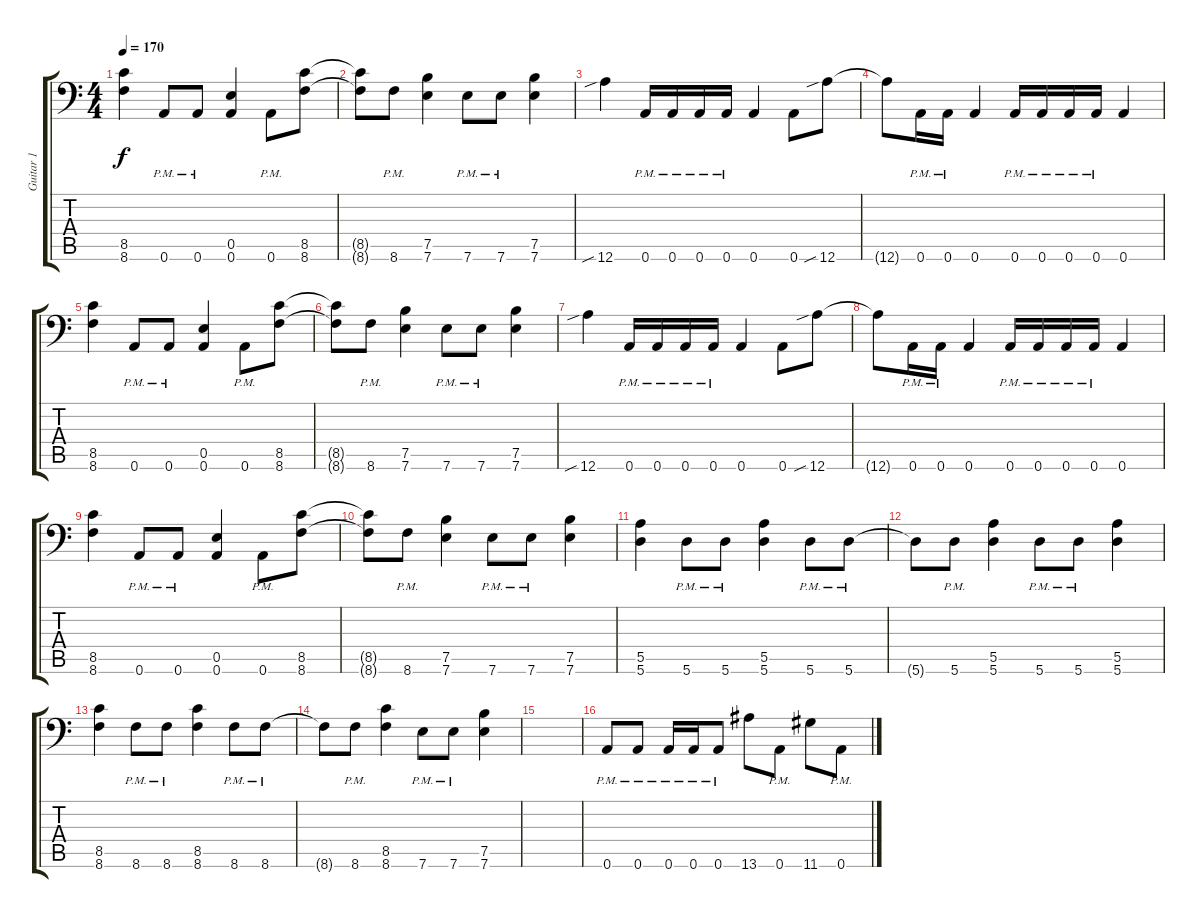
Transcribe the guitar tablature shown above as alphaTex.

\track ("Guitar 1" "Guitar 1") {instrument distortionguitar}
\staff {score tabs}
\tuning (B3 Gb3 D3 A2 E2 A1) {hide}
\ts (4 4)
\tempo 170
\clef f4
\ks c
(8.5 8.6).4{dy f} 0.6{pm}.8 0.6{pm}.8 (0.5 0.6).4 0.6{pm}.8 (8.5 8.6).8 |
(8.5{t} 8.6{t}).8 8.6{pm}.8 (7.5 7.6).4 7.6{pm}.8 7.6{pm}.8 (7.5 7.6).4 |
12.6{sib}.4 0.6{pm}.16 0.6{pm}.16 0.6{pm}.16 0.6{pm}.16 0.6.4 0.6.8 12.6{sib}.8 |
12.6{t}.8 0.6{pm}.16 0.6{pm}.16 0.6.4 0.6{pm}.16 0.6{pm}.16 0.6{pm}.16 0.6{pm}.16 0.6.4 |
(8.5 8.6).4 0.6{pm}.8 0.6{pm}.8 (0.5 0.6).4 0.6{pm}.8 (8.5 8.6).8 |
(8.5{t} 8.6{t}).8 8.6{pm}.8 (7.5 7.6).4 7.6{pm}.8 7.6{pm}.8 (7.5 7.6).4 |
12.6{sib}.4 0.6{pm}.16 0.6{pm}.16 0.6{pm}.16 0.6{pm}.16 0.6.4 0.6.8 12.6{sib}.8 |
12.6{t}.8 0.6{pm}.16 0.6{pm}.16 0.6.4 0.6{pm}.16 0.6{pm}.16 0.6{pm}.16 0.6{pm}.16 0.6.4 |
(8.5 8.6).4 0.6{pm}.8 0.6{pm}.8 (0.5 0.6).4 0.6{pm}.8 (8.5 8.6).8 |
(8.5{t} 8.6{t}).8 8.6{pm}.8 (7.5 7.6).4 7.6{pm}.8 7.6{pm}.8 (7.5 7.6).4 |
(5.5 5.6).4 5.6{pm}.8 5.6{pm}.8 (5.5 5.6).4 5.6{pm}.8 5.6{pm}.8 |
5.6{t}.8 5.6{pm}.8 (5.5 5.6).4 5.6{pm}.8 5.6{pm}.8 (5.5 5.6).4 |
(8.5 8.6).4 8.6{pm}.8 8.6{pm}.8 (8.5 8.6).4 8.6{pm}.8 8.6{pm}.8 |
8.6{t}.8 8.6{pm}.8 (8.5 8.6).4 7.6{pm}.8 7.6{pm}.8 (7.5 7.6).4 |
|
0.6{pm}.8 0.6{pm}.8 0.6{pm}.16 0.6{pm}.16 0.6{pm}.8 13.6.8 0.6{pm}.8 11.6.8 0.6{pm}.8
